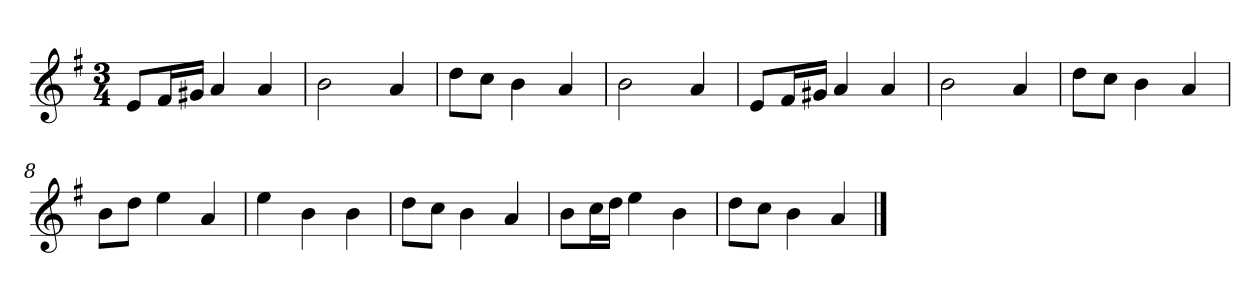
**kern
*part1
*staff1
*clefG2
*k[f#]
*M3/4
=
8e/L
16f#/L
16g#X/JJ
4a
4a
=2
2b
4a
=3
8dd\L
8cc\J
4b
4a
=4
2b
4a
=5y
8e/L
16f#/L
16g#X/JJ
4a
4a
=6
2b
4a
=7
8dd\L
8cc\J
4b
4a
=8
8b\L
8dd\J
4ee
4a
=9y
4ee
4b
4b
=10
8dd\L
8cc\J
4b
4a
=11
8b\L
16cc\L
16dd\JJ
4ee
4b
=12
8dd\L
8cc\J
4b
4a
==
*-
